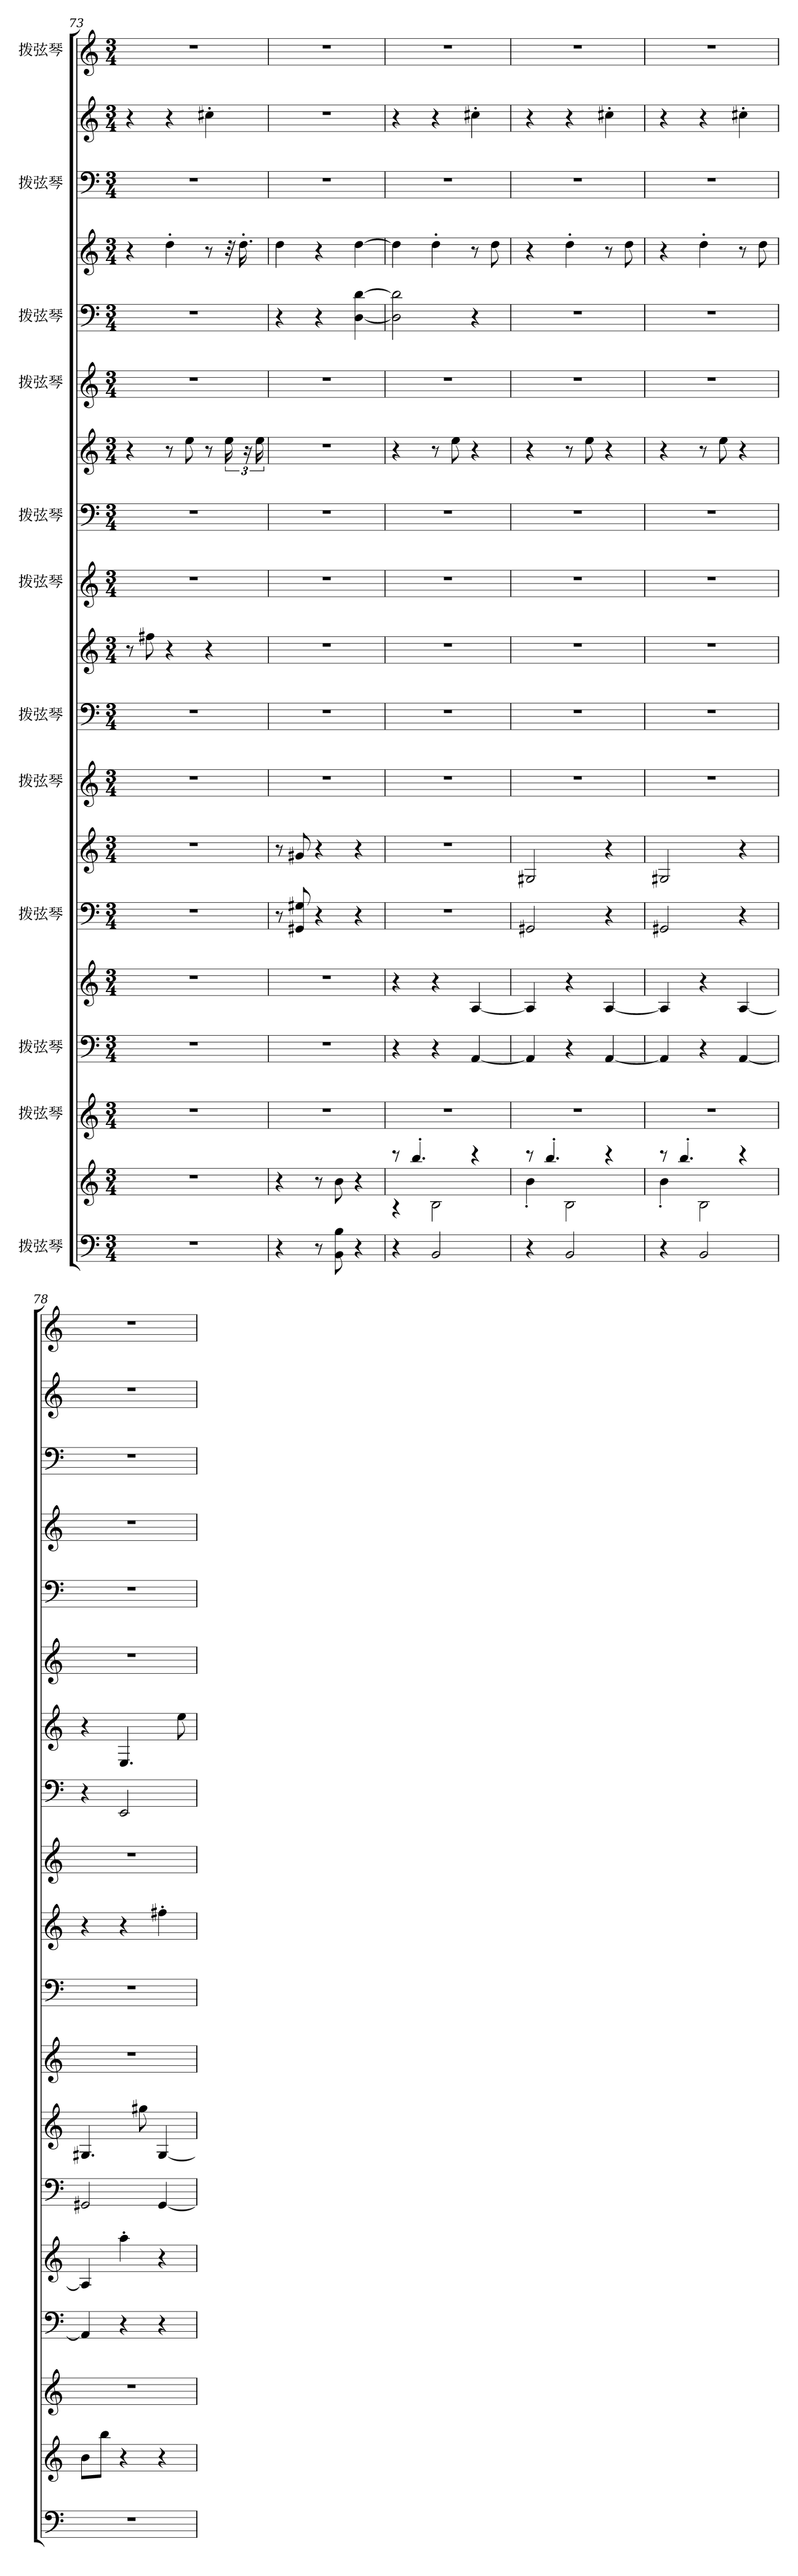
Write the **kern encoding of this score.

**kern	**kern	**kern	**kern	**kern	**kern	**kern	**kern	**kern	**kern	**kern	**kern	**kern	**kern	**kern	**kern	**kern	**kern	**kern
*part12	*part12	*part11	*part10	*part10	*part9	*part9	*part8	*part7	*part7	*part6	*part5	*part5	*part4	*part3	*part3	*part2	*part2	*part1
*staff19	*staff18	*staff17	*staff16	*staff15	*staff14	*staff13	*staff12	*staff11	*staff10	*staff9	*staff8	*staff7	*staff6	*staff5	*staff4	*staff3	*staff2	*staff1
*I"拨弦琴	*	*I"拨弦琴	*I"拨弦琴	*	*I"拨弦琴	*	*I"拨弦琴	*I"拨弦琴	*	*I"拨弦琴	*I"拨弦琴	*	*I"拨弦琴	*I"拨弦琴	*	*I"拨弦琴	*	*I"拨弦琴
*clefF4	*clefG2	*clefG2	*clefF4	*clefG2	*clefF4	*clefG2	*clefG2	*clefF4	*clefG2	*clefG2	*clefF4	*clefG2	*clefG2	*clefF4	*clefG2	*clefF4	*clefG2	*clefG2
*k[]	*k[]	*k[]	*k[]	*k[]	*k[]	*k[]	*k[]	*k[]	*k[]	*k[]	*k[]	*k[]	*k[]	*k[]	*k[]	*k[]	*k[]	*k[]
*M3/4	*M3/4	*M3/4	*M3/4	*M3/4	*M3/4	*M3/4	*M3/4	*M3/4	*M3/4	*M3/4	*M3/4	*M3/4	*M3/4	*M3/4	*M3/4	*M3/4	*M3/4	*M3/4
=73	=73	=73	=73	=73	=73	=73	=73	=73	=73	=73	=73	=73	=73	=73	=73	=73	=73	=73
2.r	2.r	2.r	2.r	2.r	2.r	2.r	2.r	2.r	8r	2.r	2.r	4r	2.r	2.r	4r	2.r	4r	2.r
.	.	.	.	.	.	.	.	.	8ff#X\	.	.	.	.	.	.	.	.	.
.	.	.	.	.	.	.	.	.	4r	.	.	8r	.	.	4dd'\	.	4r	.
.	.	.	.	.	.	.	.	.	.	.	.	8ee\	.	.	.	.	.	.
.	.	.	.	.	.	.	.	.	4r	.	.	8r	.	.	8r	.	4cc#X'\	.
.	.	.	.	.	.	.	.	.	.	.	.	24ee\	.	.	32r	.	.	.
.	.	.	.	.	.	.	.	.	.	.	.	.	.	.	16.dd'\	.	.	.
.	.	.	.	.	.	.	.	.	.	.	.	24r	.	.	.	.	.	.
.	.	.	.	.	.	.	.	.	.	.	.	24ee\	.	.	.	.	.	.
=74	=74	=74	=74	=74	=74	=74	=74	=74	=74	=74	=74	=74	=74	=74	=74	=74	=74	=74
4r	4r	2.r	2.r	2.r	8r	8r	2.r	2.r	2.r	2.r	2.r	2.r	2.r	4r	4dd\	2.r	2.r	2.r
.	.	.	.	.	8GG#X/ 8G#X/	8g#X/	.	.	.	.	.	.	.	.	.	.	.	.
8r	8r	.	.	.	4r	4r	.	.	.	.	.	.	.	4r	4r	.	.	.
8BB\ 8B\	8b\	.	.	.	.	.	.	.	.	.	.	.	.	.	.	.	.	.
4r	4r	.	.	.	4r	4r	.	.	.	.	.	.	.	[4D\ [4d\	[4dd\	.	.	.
=75	=75	=75	=75	=75	=75	=75	=75	=75	=75	=75	=75	=75	=75	=75	=75	=75	=75	=75
*	*^	*	*	*	*	*	*	*	*	*	*	*	*	*	*	*	*	*
4r	8r	4r	2.r	4r	4r	2.r	2.r	2.r	2.r	2.r	2.r	2.r	4r	2.r	2D\] 2d\]	4dd\]	2.r	4r	2.r
.	4.bb'/	.	.	.	.	.	.	.	.	.	.	.	.	.	.	.	.	.	.
2BB/	.	2B\	.	4r	4r	.	.	.	.	.	.	.	8r	.	.	4dd'\	.	4r	.
.	.	.	.	.	.	.	.	.	.	.	.	.	8ee\	.	.	.	.	.	.
.	4r	.	.	[4AA/	[4A/	.	.	.	.	.	.	.	4r	.	4r	8r	.	4cc#X'\	.
.	.	.	.	.	.	.	.	.	.	.	.	.	.	.	.	8dd\	.	.	.
=76	=76	=76	=76	=76	=76	=76	=76	=76	=76	=76	=76	=76	=76	=76	=76	=76	=76	=76	=76
4r	8r	4b'\	2.r	4AA/]	4A/]	2GG#X/	2G#X/	2.r	2.r	2.r	2.r	2.r	4r	2.r	2.r	4r	2.r	4r	2.r
.	4.bb'/	.	.	.	.	.	.	.	.	.	.	.	.	.	.	.	.	.	.
2BB/	.	2B\	.	4r	4r	.	.	.	.	.	.	.	8r	.	.	4dd'\	.	4r	.
.	.	.	.	.	.	.	.	.	.	.	.	.	8ee\	.	.	.	.	.	.
.	4r	.	.	[4AA/	[4A/	4r	4r	.	.	.	.	.	4r	.	.	8r	.	4cc#X'\	.
.	.	.	.	.	.	.	.	.	.	.	.	.	.	.	.	8dd\	.	.	.
=77	=77	=77	=77	=77	=77	=77	=77	=77	=77	=77	=77	=77	=77	=77	=77	=77	=77	=77	=77
4r	8r	4b'\	2.r	4AA/]	4A/]	2GG#X/	2G#X/	2.r	2.r	2.r	2.r	2.r	4r	2.r	2.r	4r	2.r	4r	2.r
.	4.bb'/	.	.	.	.	.	.	.	.	.	.	.	.	.	.	.	.	.	.
2BB/	.	2B\	.	4r	4r	.	.	.	.	.	.	.	8r	.	.	4dd'\	.	4r	.
.	.	.	.	.	.	.	.	.	.	.	.	.	8ee\	.	.	.	.	.	.
.	4r	.	.	[4AA/	[4A/	4r	4r	.	.	.	.	.	4r	.	.	8r	.	4cc#X'\	.
.	.	.	.	.	.	.	.	.	.	.	.	.	.	.	.	8dd\	.	.	.
*	*v	*v	*	*	*	*	*	*	*	*	*	*	*	*	*	*	*	*	*
!!LO:PB:g=z
=78	=78	=78	=78	=78	=78	=78	=78	=78	=78	=78	=78	=78	=78	=78	=78	=78	=78	=78
2.r	8b\L	2.r	4AA/]	4A/]	2GG#X/	4.G#X/	2.r	2.r	4r	2.r	4r	4r	2.r	2.r	2.r	2.r	2.r	2.r
.	8bb\J	.	.	.	.	.	.	.	.	.	.	.	.	.	.	.	.	.
.	4r	.	4r	4aa'\	.	.	.	.	4r	.	2EE/	4.E/	.	.	.	.	.	.
.	.	.	.	.	.	8gg#X\	.	.	.	.	.	.	.	.	.	.	.	.
.	4r	.	4r	4r	[4GG#/	[4G#/	.	.	4ff#X'\	.	.	.	.	.	.	.	.	.
.	.	.	.	.	.	.	.	.	.	.	.	8ee\	.	.	.	.	.	.
=	=	=	=	=	=	=	=	=	=	=	=	=	=	=	=	=	=	=
*-	*-	*-	*-	*-	*-	*-	*-	*-	*-	*-	*-	*-	*-	*-	*-	*-	*-	*-
